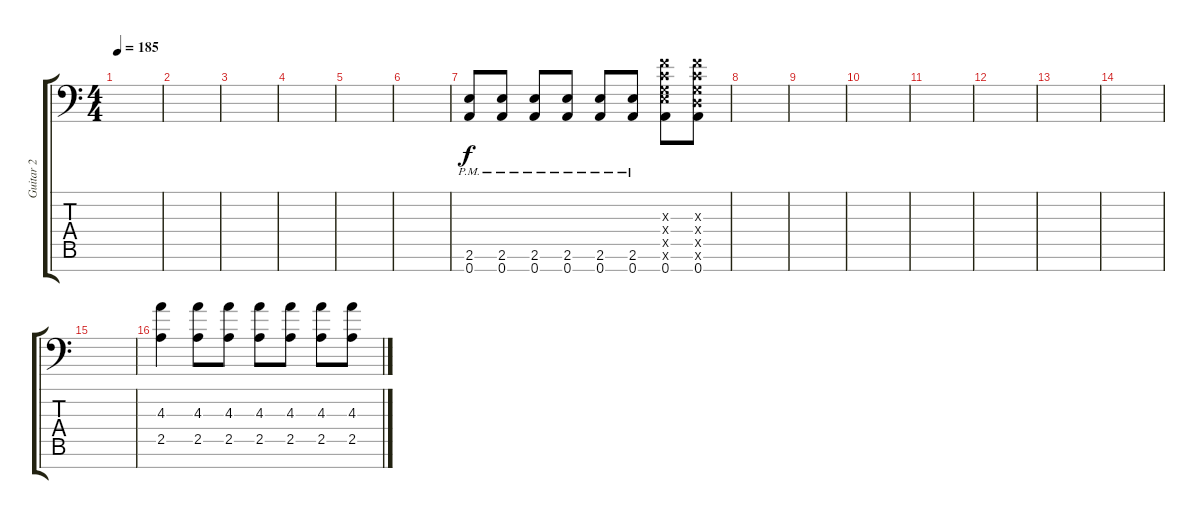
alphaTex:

\track ("Guitar 2" "Guitar 2") {instrument distortionguitar}
\staff {score tabs}
\tuning (D4 A3 F3 C3 G2 D2 A1) {hide}
\ts (4 4)
\tempo 185
\clef f4
\ks c
|
|
|
|
|
|
(2.6{pm} 0.7{pm}).8 (2.6{pm} 0.7{pm}).8 (2.6{pm} 0.7{pm}).8 (2.6{pm} 0.7{pm}).8 (2.6{pm} 0.7{pm}).8 (2.6{pm} 0.7{pm}).8 (0.3{x} 0.4{x} 0.5{x} 2.6{x} 0.7).8 (0.3{x} 0.4{x} 0.5{x} 0.6{x} 0.7).8 |
|
|
|
|
|
|
|
|
(4.3 2.5).4 (4.3 2.5).8 (4.3 2.5).8 (4.3 2.5).8 (4.3 2.5).8 (4.3 2.5).8 (4.3 2.5).8
